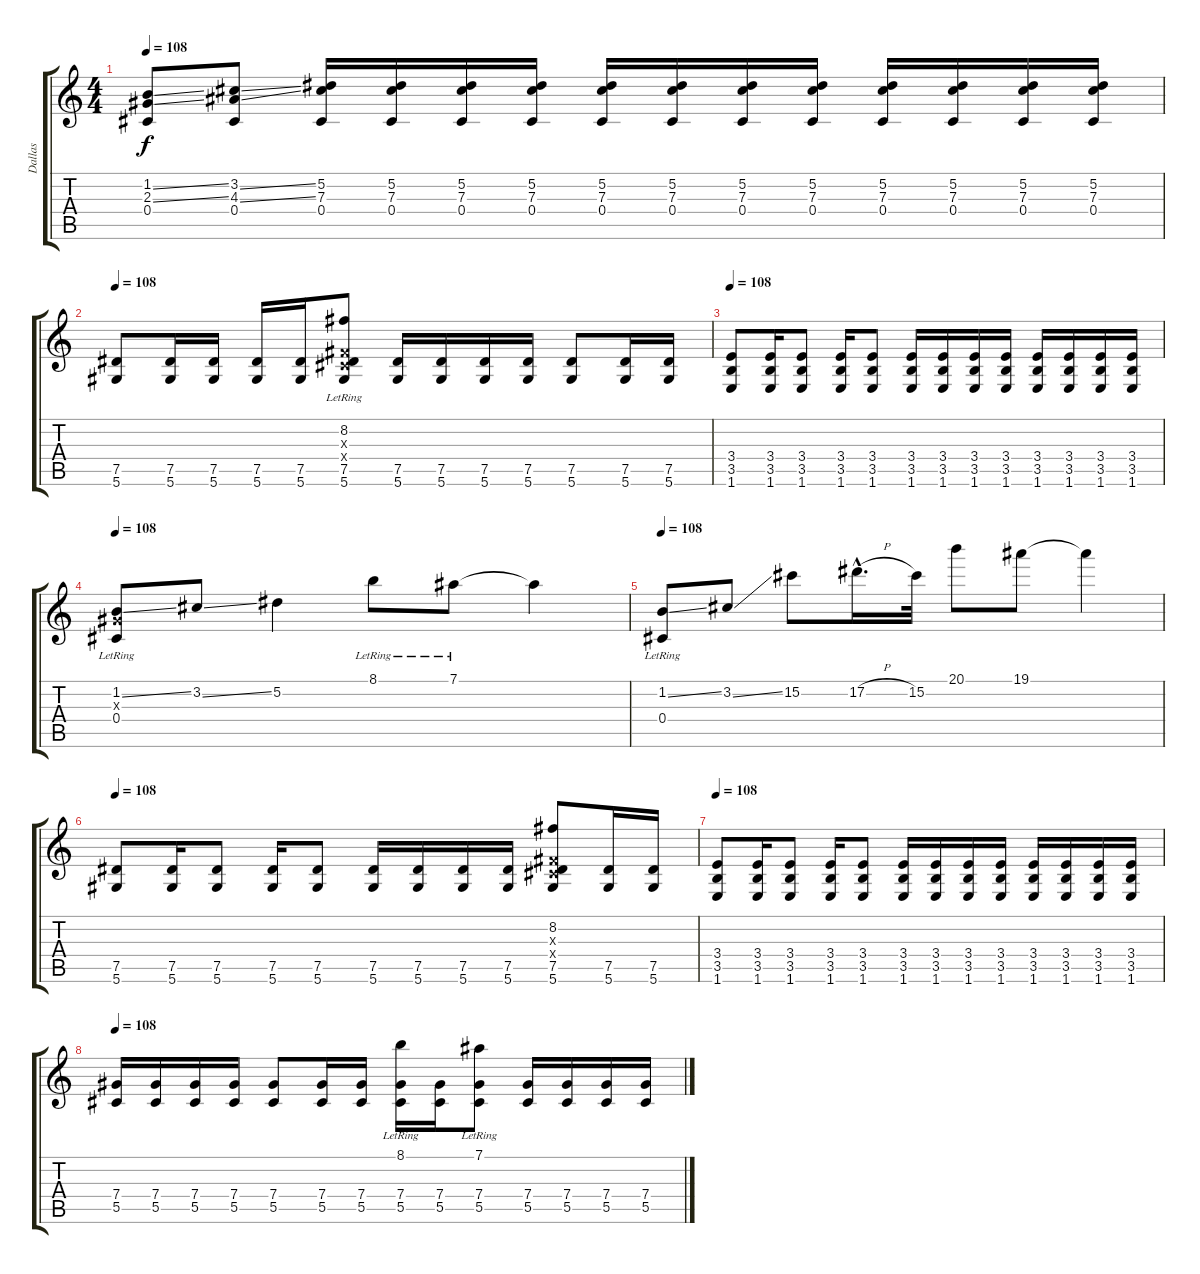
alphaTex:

\track ("Dallas" "Dallas") {instrument overdrivenguitar}
\staff {score tabs}
\tuning (Eb4 Bb3 Gb3 Db3 Ab2 Eb2) {hide}
\ts (4 4)
\tempo 108
\clef g2
\ks c
(1.2{ss} 2.3{ss} 0.4).8{dy f volume 12} (3.2{ss} 4.3{ss} 0.4).8 (5.2 7.3 0.4).16 (5.2 7.3 0.4).16 (5.2 7.3 0.4).16 (5.2 7.3 0.4).16 (5.2 7.3 0.4).16 (5.2 7.3 0.4).16 (5.2 7.3 0.4).16 (5.2 7.3 0.4).16 (5.2 7.3 0.4).16 (5.2 7.3 0.4).16 (5.2 7.3 0.4).16 (5.2 7.3 0.4).16 |
\tempo 108
(7.5 5.6).8{volume 15} (7.5 5.6).16 (7.5 5.6).16 (7.5 5.6).16 (7.5 5.6).16 (8.2{lr} 0.3{x} 0.4{x} 7.5 5.6).8 (7.5 5.6).16 (7.5 5.6).16 (7.5 5.6).16 (7.5 5.6).16 (7.5 5.6).8 (7.5 5.6).16 (7.5 5.6).16 |
\tempo 108
(3.4 3.5 1.6).8 (3.4 3.5 1.6).16 (3.4 3.5 1.6).8 (3.4 3.5 1.6).16 (3.4 3.5 1.6).8 (3.4 3.5 1.6).16 (3.4 3.5 1.6).16 (3.4 3.5 1.6).16 (3.4 3.5 1.6).16 (3.4 3.5 1.6).16 (3.4 3.5 1.6).16 (3.4 3.5 1.6).16 (3.4 3.5 1.6).16 |
\tempo 108
(1.2{ss} 2.3{x} 0.4{lr}).8 3.2{ss}.8 5.2.4 8.1{lr}.8 7.1{lr}.8 7.1{t}.4 |
\tempo 108
(1.2{ss} 0.4{lr}).8 3.2{ss}.8 15.2.8 17.2{h hac}.16{d} 15.2.32 20.1.8 19.1.8 19.1{t}.4 |
\tempo 108
(7.5 5.6).8 (7.5 5.6).16 (7.5 5.6).8 (7.5 5.6).16 (7.5 5.6).8 (7.5 5.6).16 (7.5 5.6).16 (7.5 5.6).16 (7.5 5.6).16 (8.2 0.3{x} 0.4{x} 7.5 5.6).8 (7.5 5.6).16 (7.5 5.6).16 |
\tempo 108
(3.4 3.5 1.6).8 (3.4 3.5 1.6).16 (3.4 3.5 1.6).8 (3.4 3.5 1.6).16 (3.4 3.5 1.6).8 (3.4 3.5 1.6).16 (3.4 3.5 1.6).16 (3.4 3.5 1.6).16 (3.4 3.5 1.6).16 (3.4 3.5 1.6).16 (3.4 3.5 1.6).16 (3.4 3.5 1.6).16 (3.4 3.5 1.6).16 |
\tempo 108
(7.4 5.5).16 (7.4 5.5).16 (7.4 5.5).16 (7.4 5.5).16 (7.4 5.5).8 (7.4 5.5).16 (7.4 5.5).16 (8.1{lr} 7.4 5.5).16 (7.4 5.5).16 (7.1{lr} 7.4 5.5).8 (7.4 5.5).16 (7.4 5.5).16 (7.4 5.5).16 (7.4 5.5).16
